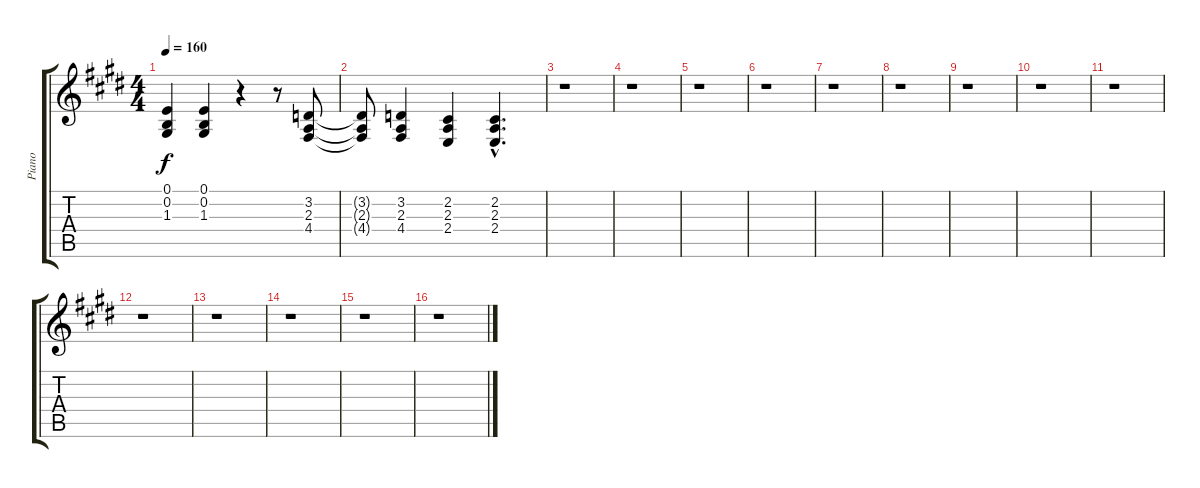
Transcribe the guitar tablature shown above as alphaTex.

\track ("Piano" "Piano") {instrument acousticgrandpiano}
\staff {score tabs}
\tuning (E4 B3 G3 D3 A2 E2) {hide}
\ts (4 4)
\tempo 160
\clef g2
\ks e
(0.1 0.2 1.3).4{dy f} (0.1 0.2 1.3).4 r.4 r.8 (3.2 2.3 4.4).8 |
(3.2{t} 2.3{t} 4.4{t}).8 (3.2 2.3 4.4).4 (2.2 2.3 2.4).4 (2.2{hac} 2.3{hac} 2.4{hac}).4{d} |
r.1 |
r.1 |
r.1 |
r.1 |
r.1 |
r.1 |
r.1 |
r.1 |
r.1 |
r.1 |
r.1 |
r.1 |
r.1 |
r.1
